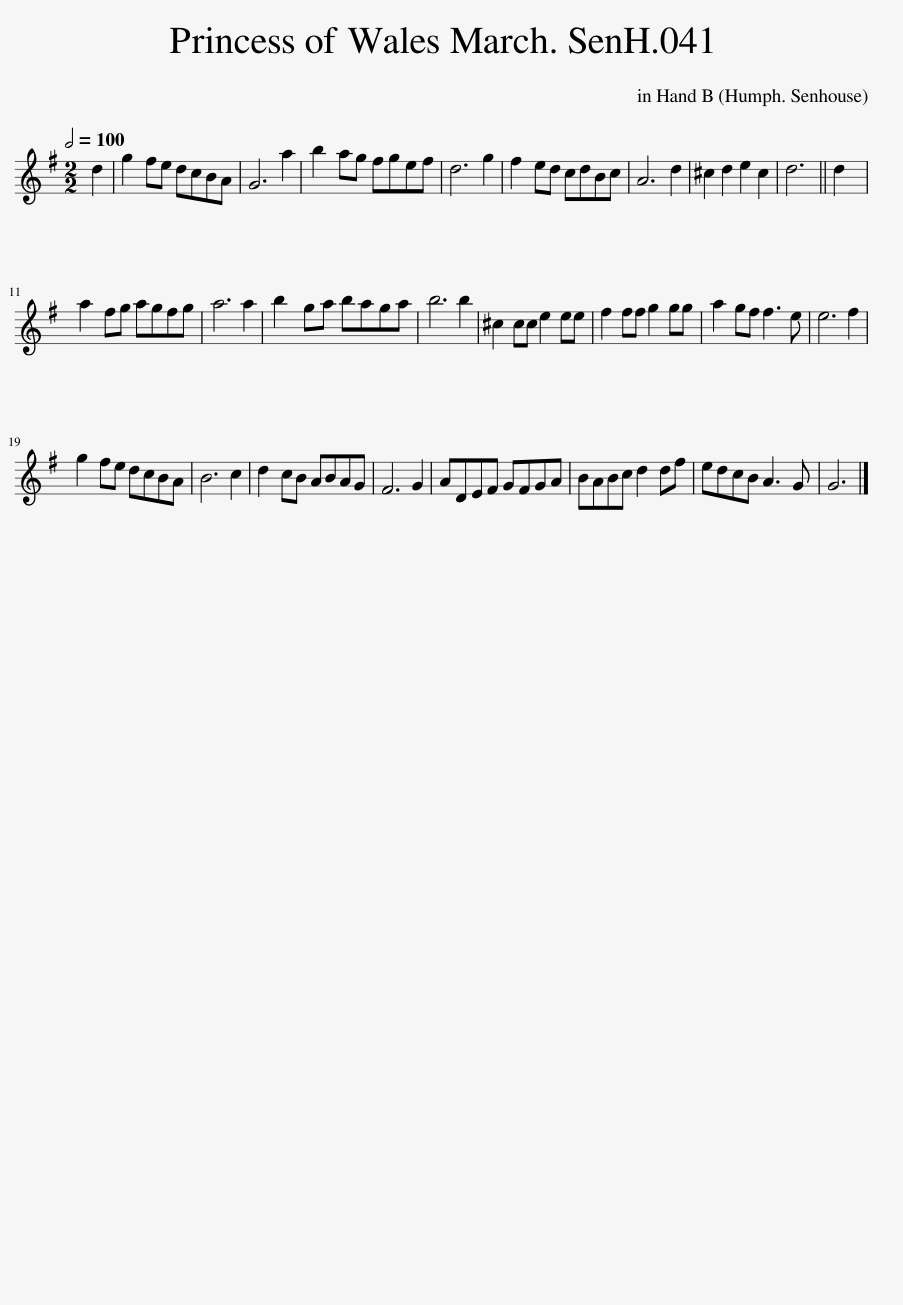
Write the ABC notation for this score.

X:1
L:1/8
Q:1/2=100
M:2/2
I:linebreak $
K:G
V:1 treble
V:1
 d2 | g2 fe dcBA | G6 a2 | b2 ag fgef | d6 g2 | %5
 f2 ed cdBc | A6 d2 | ^c2 d2 e2 c2 | d6 || d2 |$ %10
 a2 fg agfg | a6 a2 | b2 ga baga | b6 b2 | ^c2 cc e2 ee | %15
 f2 ff g2 gg | a2 gf f3 e | e6 f2 |$ g2 fe dcBA | B6 c2 | %20
 d2 cB ABAG | F6 G2 | ADEF GFGA | BABc d2 df | edcB A3 G | %25
 G6 |] %26
